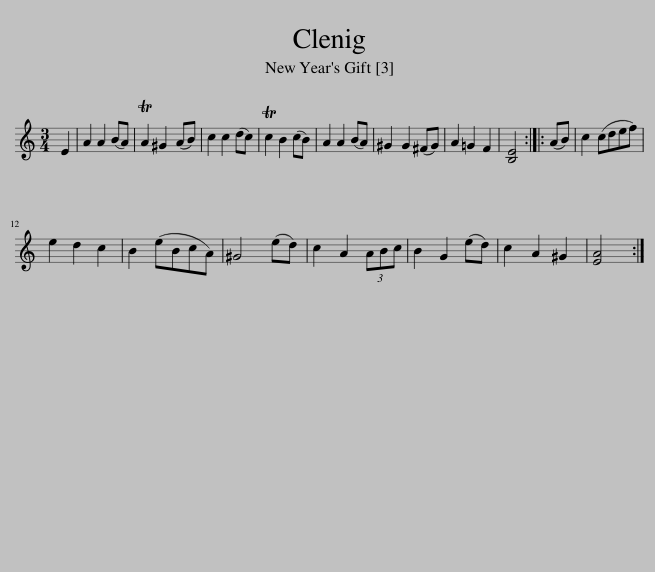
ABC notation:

X:1
L:1/8
M:3/4
I:linebreak $
K:C
V:1 treble
V:1
 E2 | A2 A2 (BA) | TA2 ^G2 (AB) | c2 c2 (dc) | Tc2 B2 (cB) | %5
 A2 A2 (BA) | ^G2 G2 (^FG) | A2 =G2 F2 | [B,E]4 :: (AB) | %10
 c2 (cdef) |$ e2 d2 c2 | B2 (eBcA) | ^G4 (ed) | c2 A2 (3ABc | %15
 B2 G2 (ed) | c2 A2 ^G2 | [EA]4 :| %18
